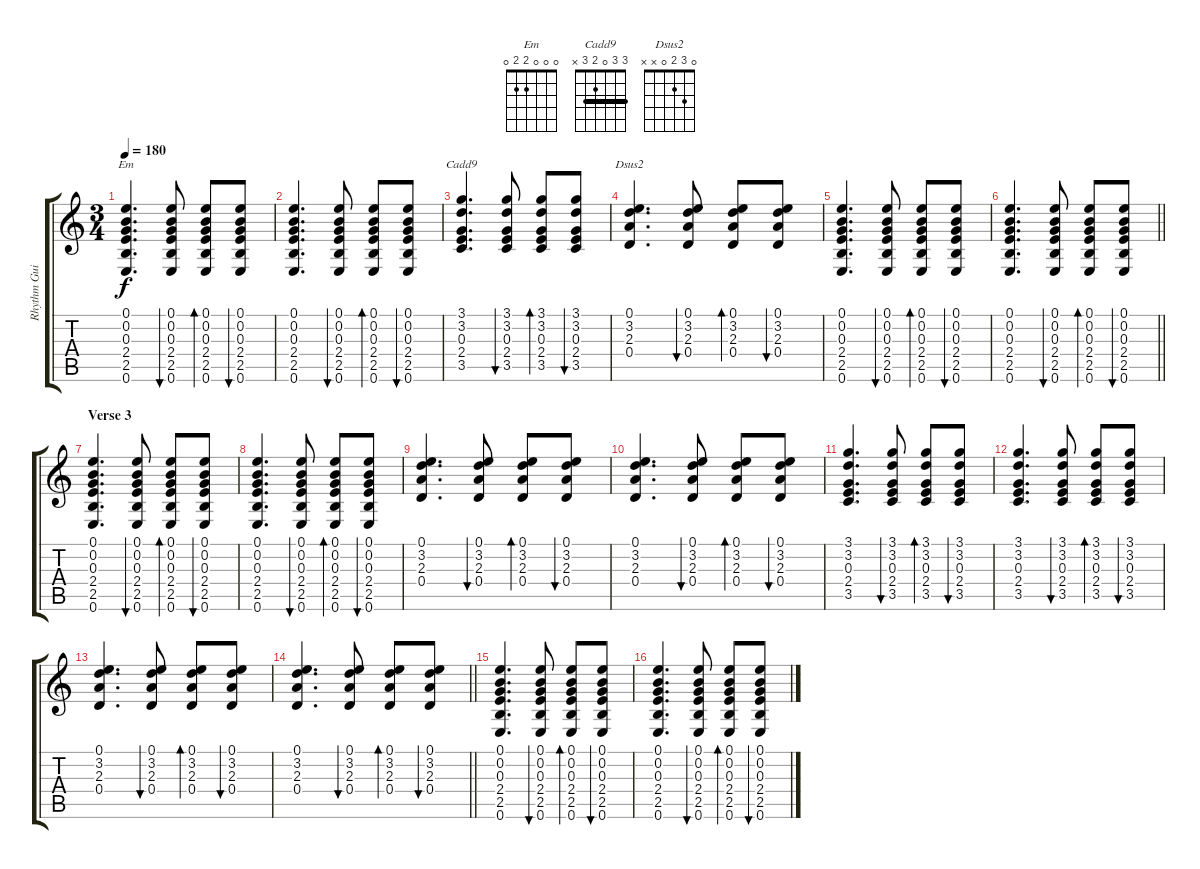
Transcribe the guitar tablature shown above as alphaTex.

\track ("Rhythm Guitar" "Rhythm Gui") {instrument acousticguitarsteel}
\staff {score tabs}
\tuning (E4 B3 G3 D3 A2 E2) {hide}
\chord ("Em" 0 0 0 2 2 0)
\chord ("Cadd9" 3 3 0 2 3 x) {barre 3}
\chord ("Dsus2" 0 3 2 0 x x)
\ts (3 4)
\tempo 180
\clef g2
\ks c
(0.1 0.2 0.3 2.4 2.5 0.6).4{d ch "Em" dy f} (0.1 0.2 0.3 2.4 2.5 0.6).8{bu 60} (0.1 0.2 0.3 2.4 2.5 0.6).8{bd 60} (0.1 0.2 0.3 2.4 2.5 0.6).8{bu 60} |
(0.1 0.2 0.3 2.4 2.5 0.6).4{d} (0.1 0.2 0.3 2.4 2.5 0.6).8{bu 60} (0.1 0.2 0.3 2.4 2.5 0.6).8{bd 60} (0.1 0.2 0.3 2.4 2.5 0.6).8{bu 60} |
(3.1 3.2 0.3 2.4 3.5).4{d ch "Cadd9"} (3.1 3.2 0.3 2.4 3.5).8{bu 60} (3.1 3.2 0.3 2.4 3.5).8{bd 60} (3.1 3.2 0.3 2.4 3.5).8{bu 60} |
(0.1 3.2 2.3 0.4).4{d ch "Dsus2"} (0.1 3.2 2.3 0.4).8{bu 60} (0.1 3.2 2.3 0.4).8{bd 60} (0.1 3.2 2.3 0.4).8{bu 60} |
(0.1 0.2 0.3 2.4 2.5 0.6).4{d} (0.1 0.2 0.3 2.4 2.5 0.6).8{bu 60} (0.1 0.2 0.3 2.4 2.5 0.6).8{bd 60} (0.1 0.2 0.3 2.4 2.5 0.6).8{bu 60} |
\barLineRight lightlight
(0.1 0.2 0.3 2.4 2.5 0.6).4{d} (0.1 0.2 0.3 2.4 2.5 0.6).8{bu 60} (0.1 0.2 0.3 2.4 2.5 0.6).8{bd 60} (0.1 0.2 0.3 2.4 2.5 0.6).8{bu 60} |
\section ("" "Verse 3")
(0.1 0.2 0.3 2.4 2.5 0.6).4{d} (0.1 0.2 0.3 2.4 2.5 0.6).8{bu 60} (0.1 0.2 0.3 2.4 2.5 0.6).8{bd 60} (0.1 0.2 0.3 2.4 2.5 0.6).8{bu 60} |
(0.1 0.2 0.3 2.4 2.5 0.6).4{d} (0.1 0.2 0.3 2.4 2.5 0.6).8{bu 60} (0.1 0.2 0.3 2.4 2.5 0.6).8{bd 60} (0.1 0.2 0.3 2.4 2.5 0.6).8{bu 60} |
(0.1 3.2 2.3 0.4).4{d} (0.1 3.2 2.3 0.4).8{bu 60} (0.1 3.2 2.3 0.4).8{bd 60} (0.1 3.2 2.3 0.4).8{bu 60} |
(0.1 3.2 2.3 0.4).4{d} (0.1 3.2 2.3 0.4).8{bu 60} (0.1 3.2 2.3 0.4).8{bd 60} (0.1 3.2 2.3 0.4).8{bu 60} |
(3.1 3.2 0.3 2.4 3.5).4{d} (3.1 3.2 0.3 2.4 3.5).8{bu 60} (3.1 3.2 0.3 2.4 3.5).8{bd 60} (3.1 3.2 0.3 2.4 3.5).8{bu 60} |
(3.1 3.2 0.3 2.4 3.5).4{d} (3.1 3.2 0.3 2.4 3.5).8{bu 60} (3.1 3.2 0.3 2.4 3.5).8{bd 60} (3.1 3.2 0.3 2.4 3.5).8{bu 60} |
(0.1 3.2 2.3 0.4).4{d} (0.1 3.2 2.3 0.4).8{bu 60} (0.1 3.2 2.3 0.4).8{bd 60} (0.1 3.2 2.3 0.4).8{bu 60} |
\barLineRight lightlight
(0.1 3.2 2.3 0.4).4{d} (0.1 3.2 2.3 0.4).8{bu 60} (0.1 3.2 2.3 0.4).8{bd 60} (0.1 3.2 2.3 0.4).8{bu 60} |
(0.1 0.2 0.3 2.4 2.5 0.6).4{d} (0.1 0.2 0.3 2.4 2.5 0.6).8{bu 60} (0.1 0.2 0.3 2.4 2.5 0.6).8{bd 60} (0.1 0.2 0.3 2.4 2.5 0.6).8{bu 60} |
(0.1 0.2 0.3 2.4 2.5 0.6).4{d} (0.1 0.2 0.3 2.4 2.5 0.6).8{bu 60} (0.1 0.2 0.3 2.4 2.5 0.6).8{bd 60} (0.1 0.2 0.3 2.4 2.5 0.6).8{bu 60}
